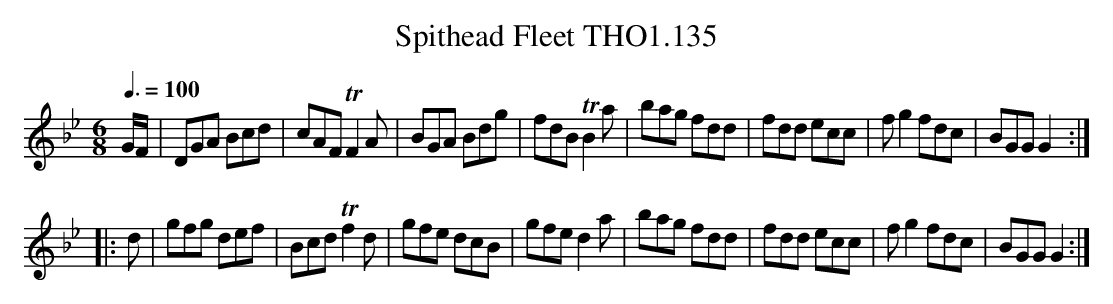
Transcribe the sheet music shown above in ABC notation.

X:1
T:Spithead Fleet THO1.135
M:6/8
L:1/8
Q:3/8=100
K:Bb
G/F/|DGA Bcd|cAF TF2 A|BGA Bdg|fdB TB2 a|\
bag fdd|fdd ecc|f g2 fdc|BGG G2:|
|:d|gfg def|Bcd Tf2 d|gfe dcB|gfe d2 a|\
bag fdd|fdd ecc|f g2 fdc|BGG G2:|
